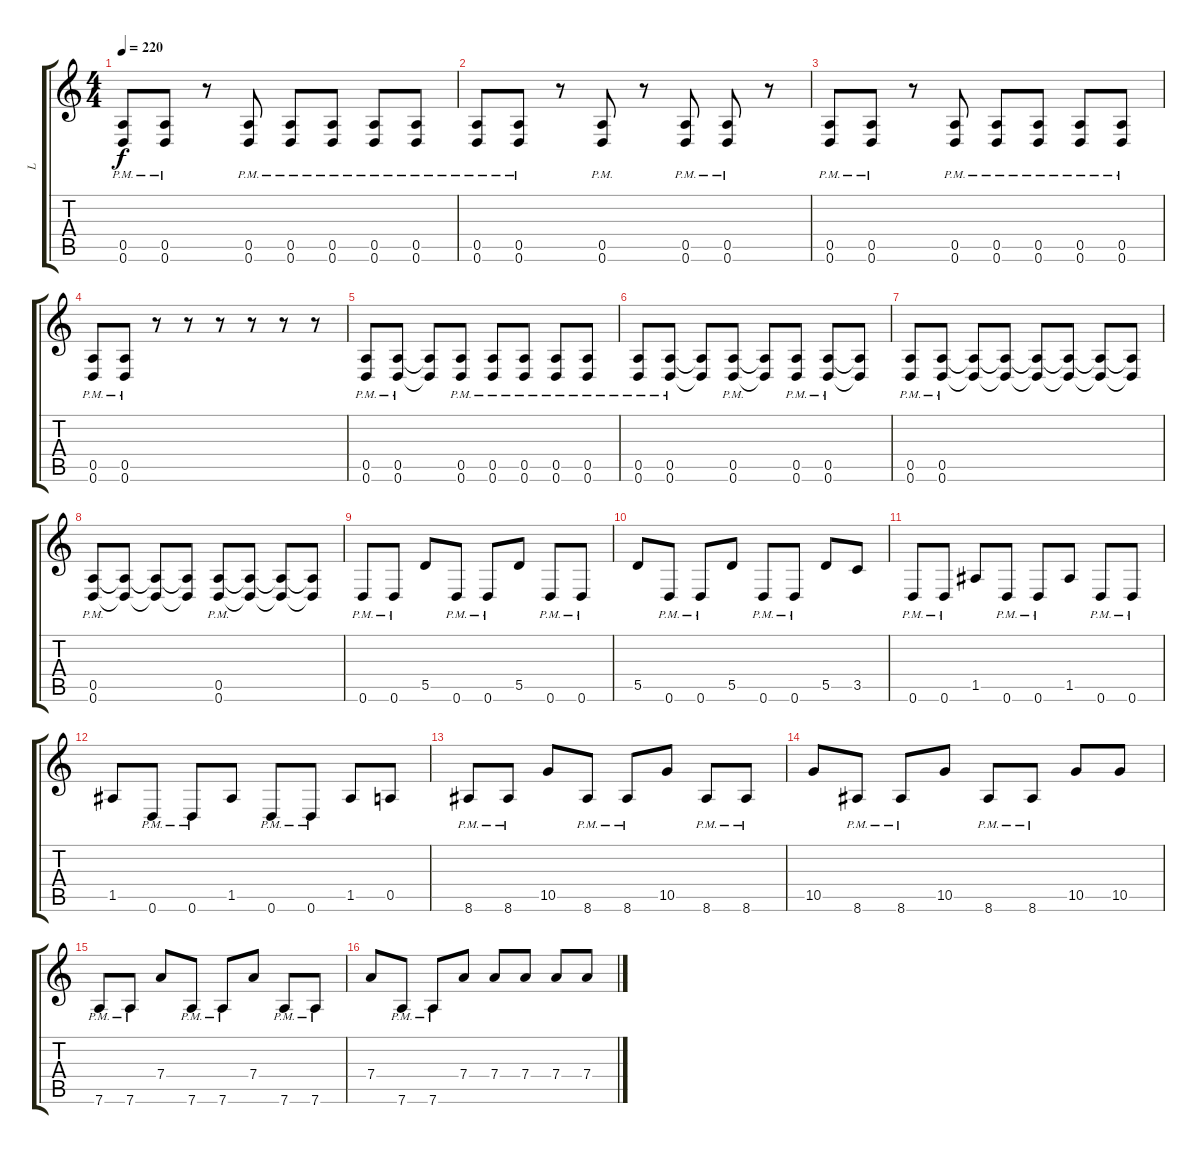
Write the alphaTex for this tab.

\track ("L" "L") {instrument distortionguitar}
\staff {score tabs}
\tuning (E4 B3 G3 D3 A2 D2) {hide}
\ts (4 4)
\tempo 220
\clef g2
\ks c
(0.5{pm} 0.6{pm}).8{dy f} (0.5{pm} 0.6{pm}).8 r.8 (0.5{pm} 0.6{pm}).8 (0.5{pm} 0.6{pm}).8 (0.5{pm} 0.6{pm}).8 (0.5{pm} 0.6{pm}).8 (0.5{pm} 0.6{pm}).8 |
(0.5{pm} 0.6{pm}).8 (0.5{pm} 0.6{pm}).8 r.8 (0.5{pm} 0.6{pm}).8 r.8 (0.5{pm} 0.6{pm}).8 (0.5{pm} 0.6{pm}).8 r.8 |
(0.5{pm} 0.6{pm}).8 (0.5{pm} 0.6{pm}).8 r.8 (0.5{pm} 0.6{pm}).8 (0.5{pm} 0.6{pm}).8 (0.5{pm} 0.6{pm}).8 (0.5{pm} 0.6{pm}).8 (0.5{pm} 0.6{pm}).8 |
(0.5{pm} 0.6{pm}).8 (0.5{pm} 0.6{pm}).8 r.8 r.8 r.8 r.8 r.8 r.8 |
(0.5{pm} 0.6{pm}).8 (0.5{pm} 0.6{pm}).8 (0.5{t} 0.6{t}).8 (0.5{pm} 0.6{pm}).8 (0.5{pm} 0.6{pm}).8 (0.5{pm} 0.6{pm}).8 (0.5{pm} 0.6{pm}).8 (0.5{pm} 0.6{pm}).8 |
(0.5{pm} 0.6{pm}).8 (0.5{pm} 0.6{pm}).8 (0.5{t} 0.6{t}).8 (0.5{pm} 0.6{pm}).8 (0.5{t} 0.6{t}).8 (0.5{pm} 0.6{pm}).8 (0.5{pm} 0.6{pm}).8 (0.5{t} 0.6{t}).8 |
(0.5{pm} 0.6{pm}).8 (0.5{pm} 0.6{pm}).8 (0.5{t} 0.6{t}).8 (0.5{t} 0.6{t}).8 (0.5{t} 0.6{t}).8 (0.5{t} 0.6{t}).8 (0.5{t} 0.6{t}).8 (0.5{t} 0.6{t}).8 |
(0.5{pm} 0.6{pm}).8 (0.5{t} 0.6{t}).8 (0.5{t} 0.6{t}).8 (0.5{t} 0.6{t}).8 (0.5{pm} 0.6{pm}).8 (0.5{t} 0.6{t}).8 (0.5{t} 0.6{t}).8 (0.5{t} 0.6{t}).8 |
0.6{pm}.8 0.6{pm}.8 5.5.8 0.6{pm}.8 0.6{pm}.8 5.5.8 0.6{pm}.8 0.6{pm}.8 |
5.5.8 0.6{pm}.8 0.6{pm}.8 5.5.8 0.6{pm}.8 0.6{pm}.8 5.5.8 3.5.8 |
0.6{pm}.8 0.6{pm}.8 1.5.8 0.6{pm}.8 0.6{pm}.8 1.5.8 0.6{pm}.8 0.6{pm}.8 |
1.5.8 0.6{pm}.8 0.6{pm}.8 1.5.8 0.6{pm}.8 0.6{pm}.8 1.5.8 0.5.8 |
8.6{pm}.8 8.6{pm}.8 10.5.8 8.6{pm}.8 8.6{pm}.8 10.5.8 8.6{pm}.8 8.6{pm}.8 |
10.5.8 8.6{pm}.8 8.6{pm}.8 10.5.8 8.6{pm}.8 8.6{pm}.8 10.5.8 10.5.8 |
7.6{pm}.8 7.6{pm}.8 7.4.8 7.6{pm}.8 7.6{pm}.8 7.4.8 7.6{pm}.8 7.6{pm}.8 |
7.4.8 7.6{pm}.8 7.6{pm}.8 7.4.8 7.4.8 7.4.8 7.4.8 7.4.8
